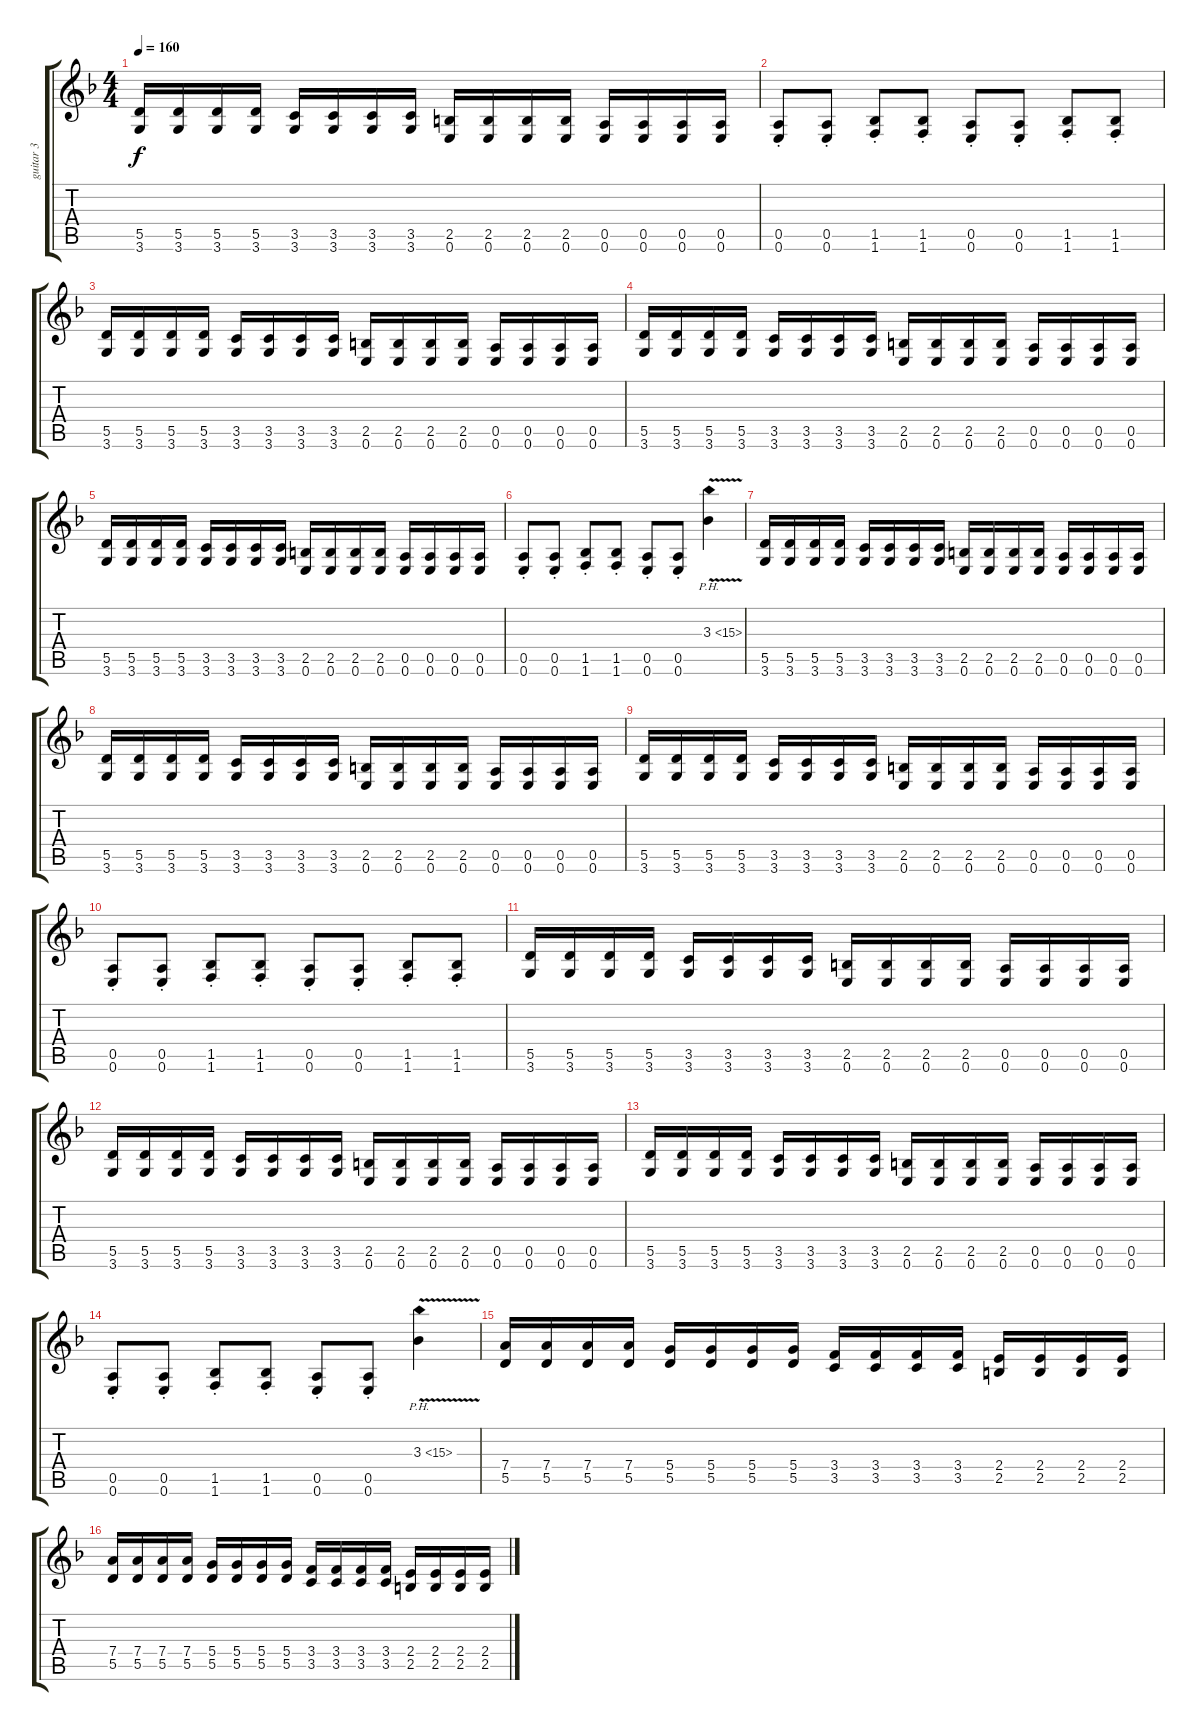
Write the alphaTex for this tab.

\track ("guitar 3" "guitar 3") {instrument distortionguitar}
\staff {score tabs}
\tuning (E4 B3 G3 D3 A2 E2) {hide}
\ts (4 4)
\tempo 160
\clef g2
\ks dminor
(5.5 3.6).16{dy f} (5.5 3.6).16 (5.5 3.6).16 (5.5 3.6).16 (3.5 3.6).16 (3.5 3.6).16 (3.5 3.6).16 (3.5 3.6).16 (2.5 0.6).16 (2.5 0.6).16 (2.5 0.6).16 (2.5 0.6).16 (0.5 0.6).16 (0.5 0.6).16 (0.5 0.6).16 (0.5 0.6).16 |
(0.5{st} 0.6{st}).8 (0.5{st} 0.6{st}).8 (1.5{st} 1.6{st}).8 (1.5{st} 1.6{st}).8 (0.5{st} 0.6{st}).8 (0.5{st} 0.6{st}).8 (1.5{st} 1.6{st}).8 (1.5{st} 1.6{st}).8 |
(5.5 3.6).16 (5.5 3.6).16 (5.5 3.6).16 (5.5 3.6).16 (3.5 3.6).16 (3.5 3.6).16 (3.5 3.6).16 (3.5 3.6).16 (2.5 0.6).16 (2.5 0.6).16 (2.5 0.6).16 (2.5 0.6).16 (0.5 0.6).16 (0.5 0.6).16 (0.5 0.6).16 (0.5 0.6).16 |
(5.5 3.6).16 (5.5 3.6).16 (5.5 3.6).16 (5.5 3.6).16 (3.5 3.6).16 (3.5 3.6).16 (3.5 3.6).16 (3.5 3.6).16 (2.5 0.6).16 (2.5 0.6).16 (2.5 0.6).16 (2.5 0.6).16 (0.5 0.6).16 (0.5 0.6).16 (0.5 0.6).16 (0.5 0.6).16 |
(5.5 3.6).16 (5.5 3.6).16 (5.5 3.6).16 (5.5 3.6).16 (3.5 3.6).16 (3.5 3.6).16 (3.5 3.6).16 (3.5 3.6).16 (2.5 0.6).16 (2.5 0.6).16 (2.5 0.6).16 (2.5 0.6).16 (0.5 0.6).16 (0.5 0.6).16 (0.5 0.6).16 (0.5 0.6).16 |
(0.5{st} 0.6{st}).8 (0.5{st} 0.6{st}).8 (1.5{st} 1.6{st}).8 (1.5{st} 1.6{st}).8 (0.5{st} 0.6{st}).8 (0.5{st} 0.6{st}).8 3.3{ph 12 v}.4 |
(5.5 3.6).16 (5.5 3.6).16 (5.5 3.6).16 (5.5 3.6).16 (3.5 3.6).16 (3.5 3.6).16 (3.5 3.6).16 (3.5 3.6).16 (2.5 0.6).16 (2.5 0.6).16 (2.5 0.6).16 (2.5 0.6).16 (0.5 0.6).16 (0.5 0.6).16 (0.5 0.6).16 (0.5 0.6).16 |
(5.5 3.6).16 (5.5 3.6).16 (5.5 3.6).16 (5.5 3.6).16 (3.5 3.6).16 (3.5 3.6).16 (3.5 3.6).16 (3.5 3.6).16 (2.5 0.6).16 (2.5 0.6).16 (2.5 0.6).16 (2.5 0.6).16 (0.5 0.6).16 (0.5 0.6).16 (0.5 0.6).16 (0.5 0.6).16 |
(5.5 3.6).16 (5.5 3.6).16 (5.5 3.6).16 (5.5 3.6).16 (3.5 3.6).16 (3.5 3.6).16 (3.5 3.6).16 (3.5 3.6).16 (2.5 0.6).16 (2.5 0.6).16 (2.5 0.6).16 (2.5 0.6).16 (0.5 0.6).16 (0.5 0.6).16 (0.5 0.6).16 (0.5 0.6).16 |
(0.5{st} 0.6{st}).8 (0.5{st} 0.6{st}).8 (1.5{st} 1.6{st}).8 (1.5{st} 1.6{st}).8 (0.5{st} 0.6{st}).8 (0.5{st} 0.6{st}).8 (1.5{st} 1.6{st}).8 (1.5{st} 1.6{st}).8 |
(5.5 3.6).16 (5.5 3.6).16 (5.5 3.6).16 (5.5 3.6).16 (3.5 3.6).16 (3.5 3.6).16 (3.5 3.6).16 (3.5 3.6).16 (2.5 0.6).16 (2.5 0.6).16 (2.5 0.6).16 (2.5 0.6).16 (0.5 0.6).16 (0.5 0.6).16 (0.5 0.6).16 (0.5 0.6).16 |
(5.5 3.6).16 (5.5 3.6).16 (5.5 3.6).16 (5.5 3.6).16 (3.5 3.6).16 (3.5 3.6).16 (3.5 3.6).16 (3.5 3.6).16 (2.5 0.6).16 (2.5 0.6).16 (2.5 0.6).16 (2.5 0.6).16 (0.5 0.6).16 (0.5 0.6).16 (0.5 0.6).16 (0.5 0.6).16 |
(5.5 3.6).16 (5.5 3.6).16 (5.5 3.6).16 (5.5 3.6).16 (3.5 3.6).16 (3.5 3.6).16 (3.5 3.6).16 (3.5 3.6).16 (2.5 0.6).16 (2.5 0.6).16 (2.5 0.6).16 (2.5 0.6).16 (0.5 0.6).16 (0.5 0.6).16 (0.5 0.6).16 (0.5 0.6).16 |
(0.5{st} 0.6{st}).8 (0.5{st} 0.6{st}).8 (1.5{st} 1.6{st}).8 (1.5{st} 1.6{st}).8 (0.5{st} 0.6{st}).8 (0.5{st} 0.6{st}).8 3.3{ph 12 v}.4 |
(7.4 5.5).16 (7.4 5.5).16 (7.4 5.5).16 (7.4 5.5).16 (5.4 5.5).16 (5.4 5.5).16 (5.4 5.5).16 (5.4 5.5).16 (3.4 3.5).16 (3.4 3.5).16 (3.4 3.5).16 (3.4 3.5).16 (2.4 2.5).16 (2.4 2.5).16 (2.4 2.5).16 (2.4 2.5).16 |
(7.4 5.5).16 (7.4 5.5).16 (7.4 5.5).16 (7.4 5.5).16 (5.4 5.5).16 (5.4 5.5).16 (5.4 5.5).16 (5.4 5.5).16 (3.4 3.5).16 (3.4 3.5).16 (3.4 3.5).16 (3.4 3.5).16 (2.4 2.5).16 (2.4 2.5).16 (2.4 2.5).16 (2.4 2.5).16
